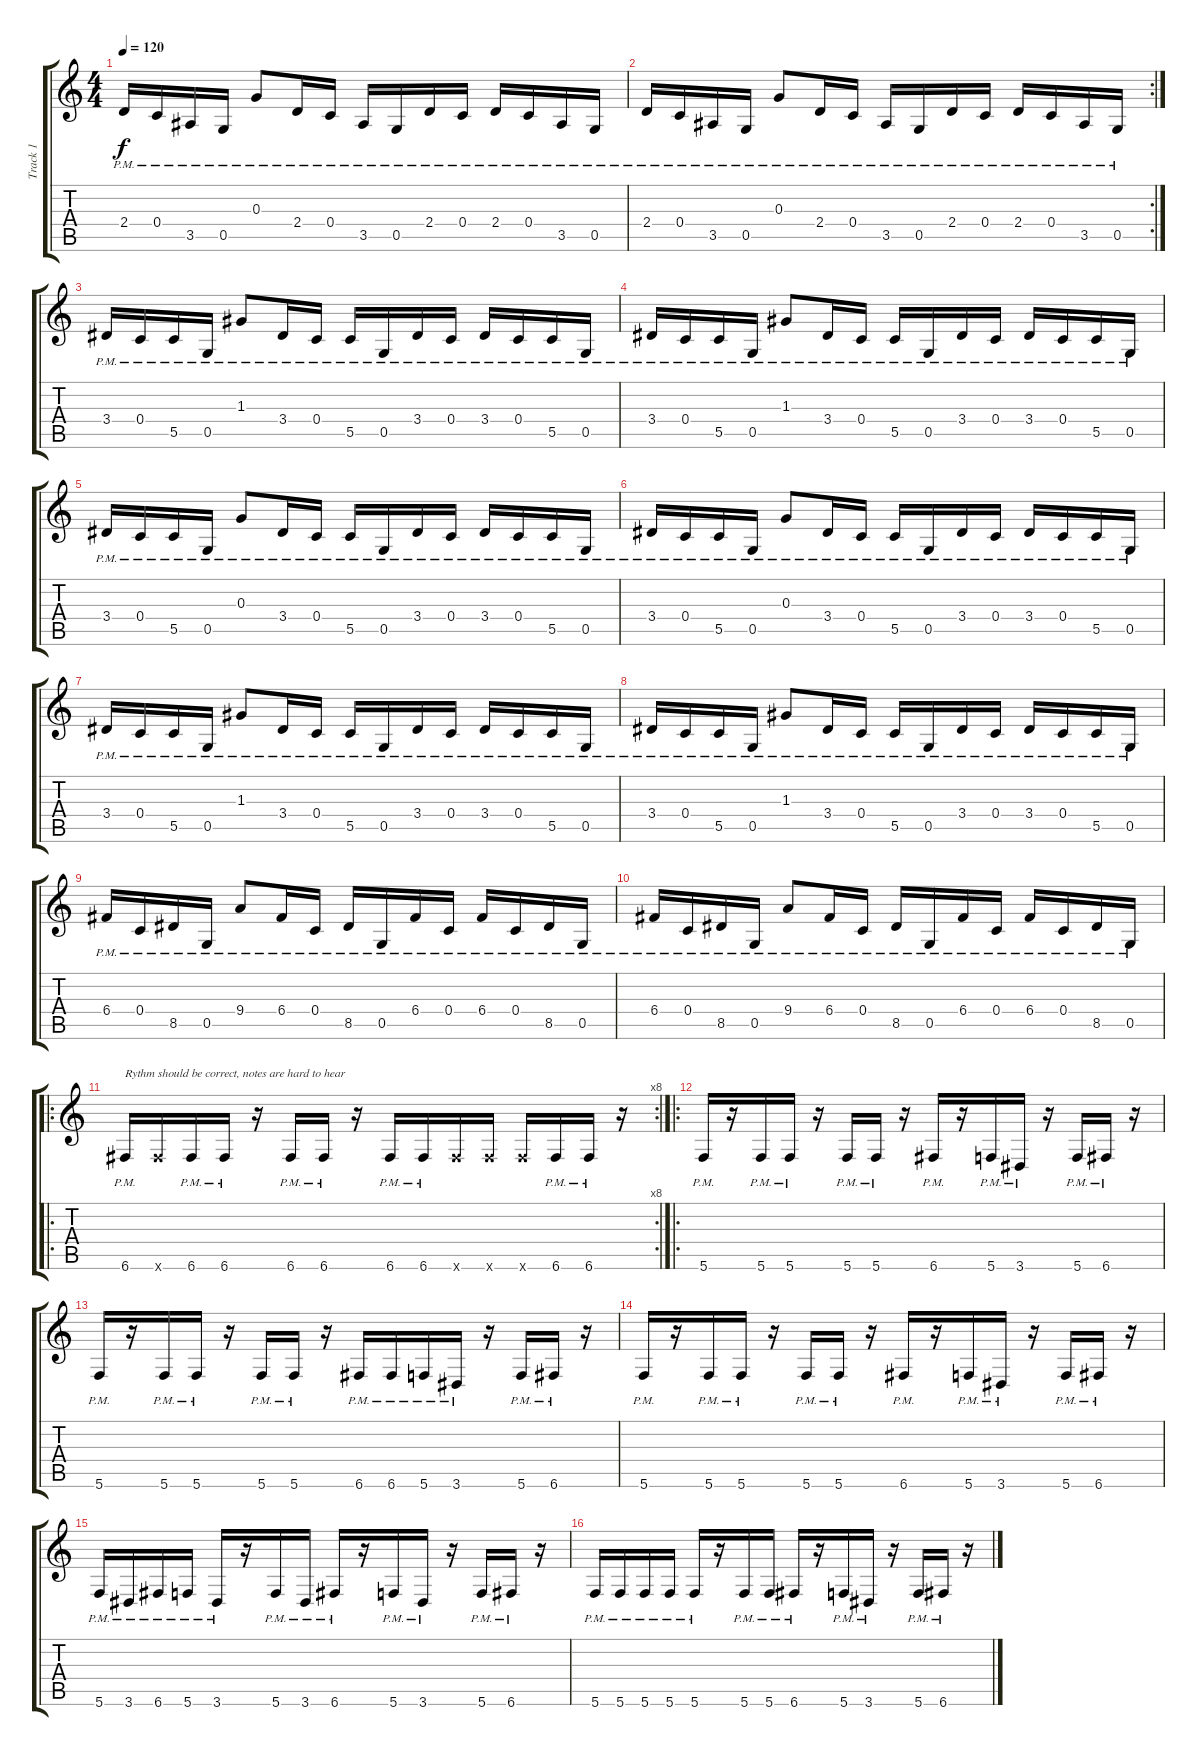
\track ("Track 1" "Track 1") {instrument acousticguitarsteel}
\staff {score tabs}
\tuning (E4 C4 G3 C3 G2 C2) {hide}
\ts (4 4)
\tempo 120
\clef g2
\ks c
2.4{pm}.16{dy f} 0.4{pm}.16 3.5{pm}.16 0.5{pm}.16 0.3{pm}.8 2.4{pm}.16 0.4{pm}.16 3.5{pm}.16 0.5{pm}.16 2.4{pm}.16 0.4{pm}.16 2.4{pm}.16 0.4{pm}.16 3.5{pm}.16 0.5{pm}.16 |
\rc 2
2.4{pm}.16 0.4{pm}.16 3.5{pm}.16 0.5{pm}.16 0.3{pm}.8 2.4{pm}.16 0.4{pm}.16 3.5{pm}.16 0.5{pm}.16 2.4{pm}.16 0.4{pm}.16 2.4{pm}.16 0.4{pm}.16 3.5{pm}.16 0.5{pm}.16 |
3.4{pm}.16 0.4{pm}.16 5.5{pm}.16 0.5{pm}.16 1.3{pm}.8 3.4{pm}.16 0.4{pm}.16 5.5{pm}.16 0.5{pm}.16 3.4{pm}.16 0.4{pm}.16 3.4{pm}.16 0.4{pm}.16 5.5{pm}.16 0.5{pm}.16 |
3.4{pm}.16 0.4{pm}.16 5.5{pm}.16 0.5{pm}.16 1.3{pm}.8 3.4{pm}.16 0.4{pm}.16 5.5{pm}.16 0.5{pm}.16 3.4{pm}.16 0.4{pm}.16 3.4{pm}.16 0.4{pm}.16 5.5{pm}.16 0.5{pm}.16 |
3.4{pm}.16 0.4{pm}.16 5.5{pm}.16 0.5{pm}.16 0.3{pm}.8 3.4{pm}.16 0.4{pm}.16 5.5{pm}.16 0.5{pm}.16 3.4{pm}.16 0.4{pm}.16 3.4{pm}.16 0.4{pm}.16 5.5{pm}.16 0.5{pm}.16 |
3.4{pm}.16 0.4{pm}.16 5.5{pm}.16 0.5{pm}.16 0.3{pm}.8 3.4{pm}.16 0.4{pm}.16 5.5{pm}.16 0.5{pm}.16 3.4{pm}.16 0.4{pm}.16 3.4{pm}.16 0.4{pm}.16 5.5{pm}.16 0.5{pm}.16 |
3.4{pm}.16 0.4{pm}.16 5.5{pm}.16 0.5{pm}.16 1.3{pm}.8 3.4{pm}.16 0.4{pm}.16 5.5{pm}.16 0.5{pm}.16 3.4{pm}.16 0.4{pm}.16 3.4{pm}.16 0.4{pm}.16 5.5{pm}.16 0.5{pm}.16 |
3.4{pm}.16 0.4{pm}.16 5.5{pm}.16 0.5{pm}.16 1.3{pm}.8 3.4{pm}.16 0.4{pm}.16 5.5{pm}.16 0.5{pm}.16 3.4{pm}.16 0.4{pm}.16 3.4{pm}.16 0.4{pm}.16 5.5{pm}.16 0.5{pm}.16 |
6.4{pm}.16 0.4{pm}.16 8.5{pm}.16 0.5{pm}.16 9.4{pm}.8 6.4{pm}.16 0.4{pm}.16 8.5{pm}.16 0.5{pm}.16 6.4{pm}.16 0.4{pm}.16 6.4{pm}.16 0.4{pm}.16 8.5{pm}.16 0.5{pm}.16 |
6.4{pm}.16 0.4{pm}.16 8.5{pm}.16 0.5{pm}.16 9.4{pm}.8 6.4{pm}.16 0.4{pm}.16 8.5{pm}.16 0.5{pm}.16 6.4{pm}.16 0.4{pm}.16 6.4{pm}.16 0.4{pm}.16 8.5{pm}.16 0.5{pm}.16 |
\ro
\rc 8
6.6{pm}.16{txt "Rythm should be correct, notes are hard to hear"} 6.6{x}.16 6.6{pm}.16 6.6{pm}.16 r.16 6.6{pm}.16 6.6{pm}.16 r.16 6.6{pm}.16 6.6{pm}.16 6.6{x}.16 6.6{x}.16 6.6{x}.16 6.6{pm}.16 6.6{pm}.16 r.16 |
\ro
5.6{pm}.16 r.16 5.6{pm}.16 5.6{pm}.16 r.16 5.6{pm}.16 5.6{pm}.16 r.16 6.6{pm}.16 r.16 5.6{pm}.16 3.6{pm}.16 r.16 5.6{pm}.16 6.6{pm}.16 r.16 |
5.6{pm}.16 r.16 5.6{pm}.16 5.6{pm}.16 r.16 5.6{pm}.16 5.6{pm}.16 r.16 6.6{pm}.16 6.6{pm}.16 5.6{pm}.16 3.6{pm}.16 r.16 5.6{pm}.16 6.6{pm}.16 r.16 |
5.6{pm}.16 r.16 5.6{pm}.16 5.6{pm}.16 r.16 5.6{pm}.16 5.6{pm}.16 r.16 6.6{pm}.16 r.16 5.6{pm}.16 3.6{pm}.16 r.16 5.6{pm}.16 6.6{pm}.16 r.16 |
5.6{pm}.16 3.6{pm}.16 6.6{pm}.16 5.6{pm}.16 3.6{pm}.16 r.16 5.6{pm}.16 3.6{pm}.16 6.6{pm}.16 r.16 5.6{pm}.16 3.6{pm}.16 r.16 5.6{pm}.16 6.6{pm}.16 r.16 |
5.6{pm}.16 5.6{pm}.16 5.6{pm}.16 5.6{pm}.16 5.6{pm}.16 r.16 5.6{pm}.16 5.6{pm}.16 6.6{pm}.16 r.16 5.6{pm}.16 3.6{pm}.16 r.16 5.6{pm}.16 6.6{pm}.16 r.16
